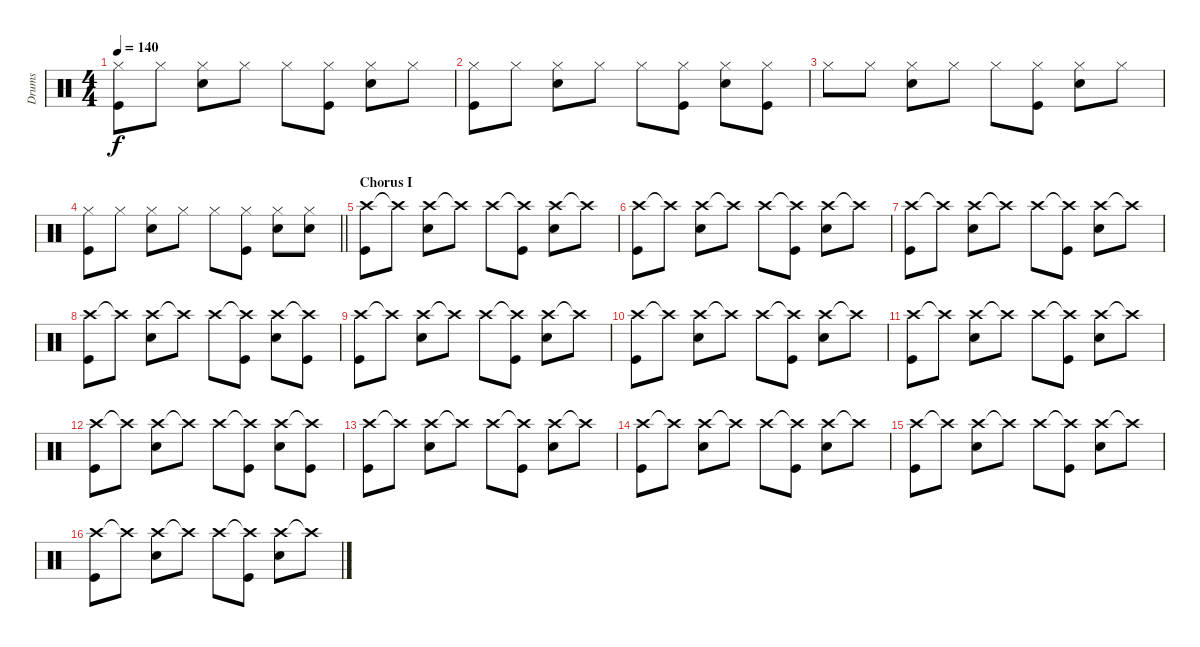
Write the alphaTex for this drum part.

\track ("Drums" "Drums") {instrument percussion}
\staff {score}
\articulation defaults
\ts (4 4)
\tempo 140
\clef neutral
\ks c
("Hi-Hat (closed)" "Kick (hit)").8{dy f} "Hi-Hat (closed)".8 ("Hi-Hat (closed)" "Electric Snare (hit)").8 "Hi-Hat (closed)".8 "Hi-Hat (closed)".8 ("Hi-Hat (closed)" "Kick (hit)").8 ("Hi-Hat (closed)" "Electric Snare (hit)").8 "Hi-Hat (closed)".8 |
("Hi-Hat (closed)" "Kick (hit)").8 "Hi-Hat (closed)".8 ("Hi-Hat (closed)" "Electric Snare (hit)").8 "Hi-Hat (closed)".8 "Hi-Hat (closed)".8 ("Hi-Hat (closed)" "Kick (hit)").8 ("Hi-Hat (closed)" "Electric Snare (hit)").8 ("Hi-Hat (closed)" "Kick (hit)").8 |
"Hi-Hat (closed)".8 "Hi-Hat (closed)".8 ("Hi-Hat (closed)" "Electric Snare (hit)").8 "Hi-Hat (closed)".8 "Hi-Hat (closed)".8 ("Hi-Hat (closed)" "Kick (hit)").8 ("Hi-Hat (closed)" "Electric Snare (hit)").8 "Hi-Hat (closed)".8 |
\barLineRight lightlight
("Hi-Hat (closed)" "Kick (hit)").8 "Hi-Hat (closed)".8 ("Hi-Hat (closed)" "Electric Snare (hit)").8 "Hi-Hat (closed)".8 "Hi-Hat (closed)".8 ("Hi-Hat (closed)" "Kick (hit)").8 ("Hi-Hat (closed)" "Electric Snare (hit)").8 ("Hi-Hat (closed)" "Electric Snare (hit)").8 |
\section ("" "Chorus I")
("Crash high (hit)" "Kick (hit)").8 "Crash high (hit)"{t}.8 ("Crash high (hit)" "Snare (hit) 2").8 "Crash high (hit)"{t}.8 "Crash high (hit)".8 ("Crash high (hit)"{t} "Kick (hit)").8 ("Crash high (hit)" "Snare (hit) 2").8 "Crash high (hit)"{t}.8 |
("Crash high (hit)" "Kick (hit)").8 "Crash high (hit)"{t}.8 ("Crash high (hit)" "Snare (hit) 2").8 "Crash high (hit)"{t}.8 "Crash high (hit)".8 ("Crash high (hit)"{t} "Kick (hit)").8 ("Crash high (hit)" "Snare (hit) 2").8 "Crash high (hit)"{t}.8 |
("Crash high (hit)" "Kick (hit)").8 "Crash high (hit)"{t}.8 ("Crash high (hit)" "Snare (hit) 2").8 "Crash high (hit)"{t}.8 "Crash high (hit)".8 ("Crash high (hit)"{t} "Kick (hit)").8 ("Crash high (hit)" "Snare (hit) 2").8 "Crash high (hit)"{t}.8 |
("Crash high (hit)" "Kick (hit)").8 "Crash high (hit)"{t}.8 ("Crash high (hit)" "Snare (hit) 2").8 "Crash high (hit)"{t}.8 "Crash high (hit)".8 ("Crash high (hit)"{t} "Kick (hit)").8 ("Crash high (hit)" "Snare (hit) 2").8 ("Crash high (hit)"{t} "Kick (hit)").8 |
("Crash high (hit)" "Kick (hit)").8 "Crash high (hit)"{t}.8 ("Crash high (hit)" "Snare (hit) 2").8 "Crash high (hit)"{t}.8 "Crash high (hit)".8 ("Crash high (hit)"{t} "Kick (hit)").8 ("Crash high (hit)" "Snare (hit) 2").8 "Crash high (hit)"{t}.8 |
("Crash high (hit)" "Kick (hit)").8 "Crash high (hit)"{t}.8 ("Crash high (hit)" "Snare (hit) 2").8 "Crash high (hit)"{t}.8 "Crash high (hit)".8 ("Crash high (hit)"{t} "Kick (hit)").8 ("Crash high (hit)" "Snare (hit) 2").8 "Crash high (hit)"{t}.8 |
("Crash high (hit)" "Kick (hit)").8 "Crash high (hit)"{t}.8 ("Crash high (hit)" "Snare (hit) 2").8 "Crash high (hit)"{t}.8 "Crash high (hit)".8 ("Crash high (hit)"{t} "Kick (hit)").8 ("Crash high (hit)" "Snare (hit) 2").8 "Crash high (hit)"{t}.8 |
("Crash high (hit)" "Kick (hit)").8 "Crash high (hit)"{t}.8 ("Crash high (hit)" "Snare (hit) 2").8 "Crash high (hit)"{t}.8 "Crash high (hit)".8 ("Crash high (hit)"{t} "Kick (hit)").8 ("Crash high (hit)" "Snare (hit) 2").8 ("Crash high (hit)"{t} "Kick (hit)").8 |
("Crash high (hit)" "Kick (hit)").8 "Crash high (hit)"{t}.8 ("Crash high (hit)" "Snare (hit) 2").8 "Crash high (hit)"{t}.8 "Crash high (hit)".8 ("Crash high (hit)"{t} "Kick (hit)").8 ("Crash high (hit)" "Snare (hit) 2").8 "Crash high (hit)"{t}.8 |
("Crash high (hit)" "Kick (hit)").8 "Crash high (hit)"{t}.8 ("Crash high (hit)" "Snare (hit) 2").8 "Crash high (hit)"{t}.8 "Crash high (hit)".8 ("Crash high (hit)"{t} "Kick (hit)").8 ("Crash high (hit)" "Snare (hit) 2").8 "Crash high (hit)"{t}.8 |
("Crash high (hit)" "Kick (hit)").8 "Crash high (hit)"{t}.8 ("Crash high (hit)" "Snare (hit) 2").8 "Crash high (hit)"{t}.8 "Crash high (hit)".8 ("Crash high (hit)"{t} "Kick (hit)").8 ("Crash high (hit)" "Snare (hit) 2").8 "Crash high (hit)"{t}.8 |
("Crash high (hit)" "Kick (hit)").8 "Crash high (hit)"{t}.8 ("Crash high (hit)" "Snare (hit) 2").8 "Crash high (hit)"{t}.8 "Crash high (hit)".8 ("Crash high (hit)"{t} "Kick (hit)").8 ("Crash high (hit)" "Snare (hit) 2").8 "Crash high (hit)"{t}.8
